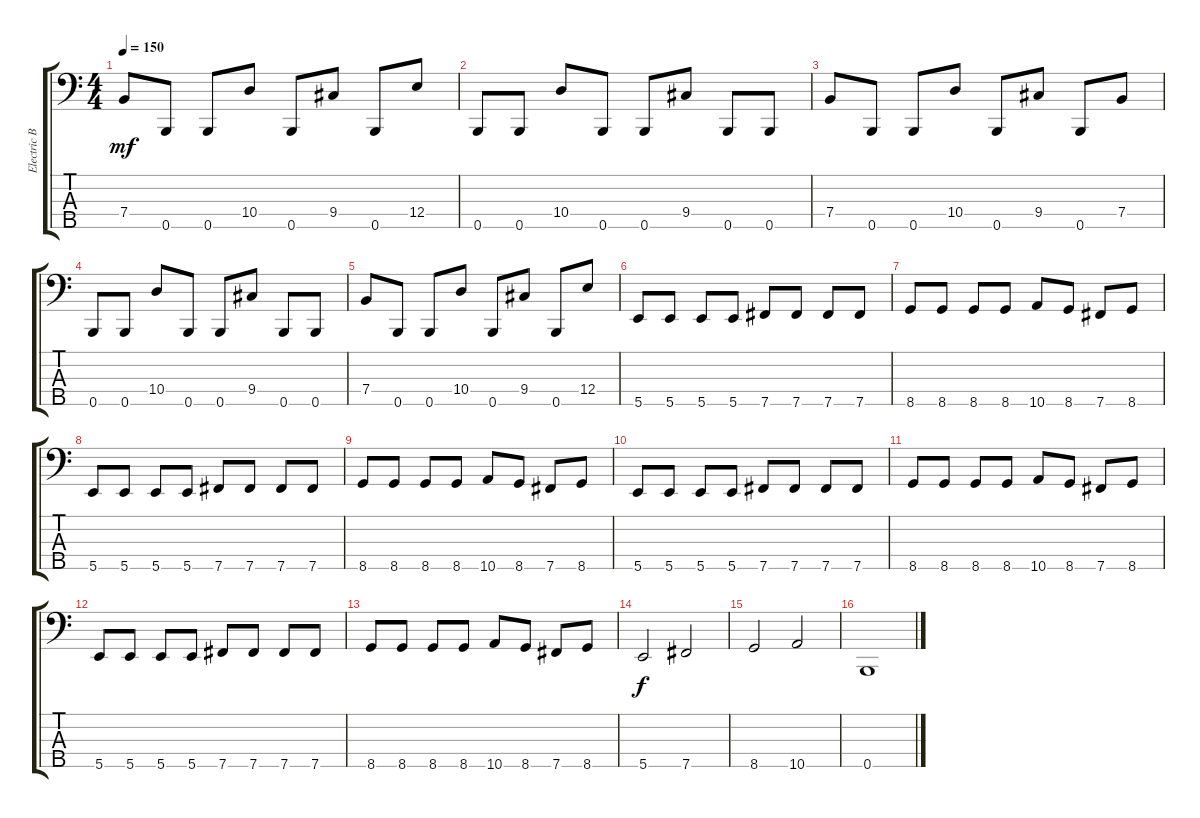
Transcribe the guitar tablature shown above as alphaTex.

\track ("Electric Bass" "Electric B") {instrument electricbasspick}
\staff {score tabs}
\tuning (G2 D2 A1 E1 B0) {hide}
\ts (4 4)
\tempo 150
\clef f4
\ks c
7.4.8{dy mf} 0.5.8 0.5.8 10.4.8 0.5.8 9.4.8 0.5.8 12.4.8 |
0.5.8 0.5.8 10.4.8 0.5.8 0.5.8 9.4.8 0.5.8 0.5.8 |
7.4.8 0.5.8 0.5.8 10.4.8 0.5.8 9.4.8 0.5.8 7.4.8 |
0.5.8 0.5.8 10.4.8 0.5.8 0.5.8 9.4.8 0.5.8 0.5.8 |
7.4.8 0.5.8 0.5.8 10.4.8 0.5.8 9.4.8 0.5.8 12.4.8 |
5.5.8 5.5.8 5.5.8 5.5.8 7.5.8 7.5.8 7.5.8 7.5.8 |
8.5.8 8.5.8 8.5.8 8.5.8 10.5.8 8.5.8 7.5.8 8.5.8 |
5.5.8 5.5.8 5.5.8 5.5.8 7.5.8 7.5.8 7.5.8 7.5.8 |
8.5.8 8.5.8 8.5.8 8.5.8 10.5.8 8.5.8 7.5.8 8.5.8 |
5.5.8 5.5.8 5.5.8 5.5.8 7.5.8 7.5.8 7.5.8 7.5.8 |
8.5.8 8.5.8 8.5.8 8.5.8 10.5.8 8.5.8 7.5.8 8.5.8 |
5.5.8 5.5.8 5.5.8 5.5.8 7.5.8 7.5.8 7.5.8 7.5.8 |
8.5.8 8.5.8 8.5.8 8.5.8 10.5.8 8.5.8 7.5.8 8.5.8 |
5.5.2{dy f} 7.5.2 |
8.5.2 10.5.2 |
0.5.1
